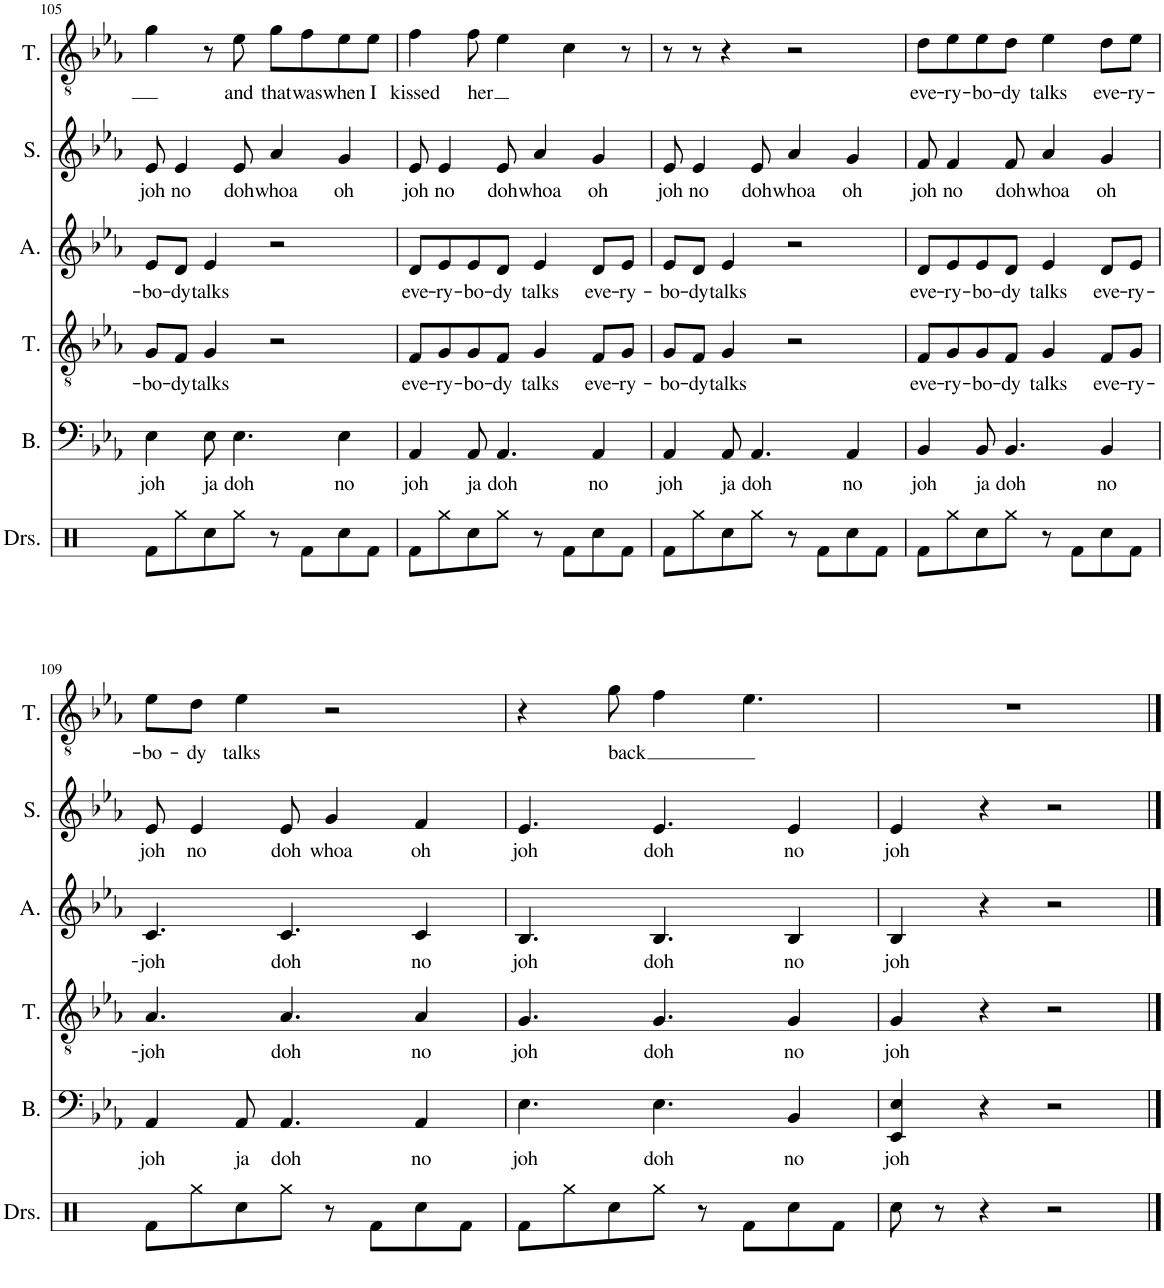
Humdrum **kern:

**kern	**kern	**text	**kern	**text	**kern	**text	**kern	**text	**kern	**text
*part6	*part5	*part5	*part4	*part4	*part3	*part3	*part2	*part2	*part1	*part1
*staff6	*staff5	*staff5	*staff4	*staff4	*staff3	*staff3	*staff2	*staff2	*staff1	*staff1
*I"Drumset	*I"Bass	*	*I"Tenor	*	*I"Alto	*	*I"Soprano	*	*I"Tenor	*
*I'Drs.	*I'B.	*	*I'T.	*	*I'A.	*	*I'S.	*	*I'T.	*
!!LO:PB:g=z
*clefX	*clefF4	*	*clefGv2	*	*clefG2	*	*clefG2	*	*clefGv2	*
*k[]	*k[b-e-a-]	*	*k[b-e-a-]	*	*k[b-e-a-]	*	*k[b-e-a-]	*	*k[b-e-a-]	*
*M4/4	*M4/4	*	*M4/4	*	*M4/4	*	*M4/4	*	*M4/4	*
=105	=105	=105	=105	=105	=105	=105	=105	=105	=105	=105
!	!	!LO:LY:b	!	!LO:LY:b	!	!LO:LY:b	!	!LO:LY:b	!	!
8Rf\L	4E-\	joh	8G/L	-bo-	8e-/L	-bo-	8e-/	joh	4g\	.
!	!	!	!	!LO:LY:b	!	!LO:LY:b	!	!LO:LY:b	!	!
8Rgg\	.	.	8F/J	-dy	8d/J	-dy	4e-/	no	.	.
!	!	!LO:LY:b	!	!LO:LY:b	!	!LO:LY:b	!	!	!	!
8Rcc\	8E-\	ja	4G/	talks	4e-/	talks	.	.	8r	.
!	!	!LO:LY:b	!	!	!	!	!	!LO:LY:b	!	!LO:LY:b
8Rgg\J	4.E-\	doh	.	.	.	.	8e-/	doh	8e-\	and
!	!	!	!	!	!	!	!	!LO:LY:b	!	!LO:LY:b
8r	.	.	2r	.	2r	.	4a-/	whoa	8g\L	that
!	!	!	!	!	!	!	!	!	!	!LO:LY:b
8Rf\L	.	.	.	.	.	.	.	.	8f\	was
!	!	!LO:LY:b	!	!	!	!	!	!LO:LY:b	!	!LO:LY:b
8Rcc\	4E-\	no	.	.	.	.	4g/	oh	8e-\	when
!	!	!	!	!	!	!	!	!	!	!LO:LY:b
8Rf\J	.	.	.	.	.	.	.	.	8e-\J	I
=106	=106	=106	=106	=106	=106	=106	=106	=106	=106	=106
!	!	!LO:LY:b	!	!LO:LY:b	!	!LO:LY:b	!	!LO:LY:b	!	!LO:LY:b
8Rf\L	4AA-/	joh	8F/L	eve-	8d/L	eve-	8e-/	joh	4f\	kissed
!	!	!	!	!LO:LY:b	!	!LO:LY:b	!	!LO:LY:b	!	!
8Rgg\	.	.	8G/	-ry-	8e-/	-ry-	4e-/	no	.	.
!	!	!LO:LY:b	!	!LO:LY:b	!	!LO:LY:b	!	!	!	!LO:LY:b
8Rcc\	8AA-/	ja	8G/	-bo-	8e-/	-bo-	.	.	8f\	her
!	!	!LO:LY:b	!	!LO:LY:b	!	!LO:LY:b	!	!LO:LY:b	!	!
8Rgg\J	4.AA-/	doh	8F/J	-dy	8d/J	-dy	8e-/	doh	4e-\	.
!	!	!	!	!LO:LY:b	!	!LO:LY:b	!	!LO:LY:b	!	!
8r	.	.	4G/	talks	4e-/	talks	4a-/	whoa	.	.
8Rf\L	.	.	.	.	.	.	.	.	4c\	.
!	!	!LO:LY:b	!	!LO:LY:b	!	!LO:LY:b	!	!LO:LY:b	!	!
8Rcc\	4AA-/	no	8F/L	eve-	8d/L	eve-	4g/	oh	.	.
!	!	!	!	!LO:LY:b	!	!LO:LY:b	!	!	!	!
8Rf\J	.	.	8G/J	-ry-	8e-/J	-ry-	.	.	8r	.
=107	=107	=107	=107	=107	=107	=107	=107	=107	=107	=107
!	!	!LO:LY:b	!	!LO:LY:b	!	!LO:LY:b	!	!LO:LY:b	!	!
8Rf\L	4AA-/	joh	8G/L	-bo-	8e-/L	-bo-	8e-/	joh	8r	.
!	!	!	!	!LO:LY:b	!	!LO:LY:b	!	!LO:LY:b	!	!
8Rgg\	.	.	8F/J	-dy	8d/J	-dy	4e-/	no	8r	.
!	!	!LO:LY:b	!	!LO:LY:b	!	!LO:LY:b	!	!	!	!
8Rcc\	8AA-/	ja	4G/	talks	4e-/	talks	.	.	4r	.
!	!	!LO:LY:b	!	!	!	!	!	!LO:LY:b	!	!
8Rgg\J	4.AA-/	doh	.	.	.	.	8e-/	doh	.	.
!	!	!	!	!	!	!	!	!LO:LY:b	!	!
8r	.	.	2r	.	2r	.	4a-/	whoa	2r	.
8Rf\L	.	.	.	.	.	.	.	.	.	.
!	!	!LO:LY:b	!	!	!	!	!	!LO:LY:b	!	!
8Rcc\	4AA-/	no	.	.	.	.	4g/	oh	.	.
8Rf\J	.	.	.	.	.	.	.	.	.	.
=108	=108	=108	=108	=108	=108	=108	=108	=108	=108	=108
!	!	!LO:LY:b	!	!LO:LY:b	!	!LO:LY:b	!	!LO:LY:b	!	!LO:LY:b
8Rf\L	4BB-/	joh	8F/L	eve-	8d/L	eve-	8f/	joh	8d\L	eve-
!	!	!	!	!LO:LY:b	!	!LO:LY:b	!	!LO:LY:b	!	!LO:LY:b
8Rgg\	.	.	8G/	-ry-	8e-/	-ry-	4f/	no	8e-\	-ry-
!	!	!LO:LY:b	!	!LO:LY:b	!	!LO:LY:b	!	!	!	!LO:LY:b
8Rcc\	8BB-/	ja	8G/	-bo-	8e-/	-bo-	.	.	8e-\	-bo-
!	!	!LO:LY:b	!	!LO:LY:b	!	!LO:LY:b	!	!LO:LY:b	!	!LO:LY:b
8Rgg\J	4.BB-/	doh	8F/J	-dy	8d/J	-dy	8f/	doh	8d\J	-dy
!	!	!	!	!LO:LY:b	!	!LO:LY:b	!	!LO:LY:b	!	!LO:LY:b
8r	.	.	4G/	talks	4e-/	talks	4a-/	whoa	4e-\	talks
8Rf\L	.	.	.	.	.	.	.	.	.	.
!	!	!LO:LY:b	!	!LO:LY:b	!	!LO:LY:b	!	!LO:LY:b	!	!LO:LY:b
8Rcc\	4BB-/	no	8F/L	eve-	8d/L	eve-	4g/	oh	8d\L	eve-
!	!	!	!	!LO:LY:b	!	!LO:LY:b	!	!	!	!LO:LY:b
8Rf\J	.	.	8G/J	-ry-	8e-/J	-ry-	.	.	8e-\J	-ry-
!!LO:LB:g=z
=109	=109	=109	=109	=109	=109	=109	=109	=109	=109	=109
!	!	!LO:LY:b	!	!LO:LY:b	!	!LO:LY:b	!	!LO:LY:b	!	!LO:LY:b
8Rf\L	4AA-/	joh	4.A-/	joh	4.c/	joh	8e-/	joh	8e-\L	-bo-
!	!	!	!	!	!	!	!	!LO:LY:b	!	!LO:LY:b
8Rgg\	.	.	.	.	.	.	4e-/	no	8d\J	-dy
!	!	!LO:LY:b	!	!	!	!	!	!	!	!LO:LY:b
8Rcc\	8AA-/	ja	.	.	.	.	.	.	4e-\	talks
!	!	!LO:LY:b	!	!LO:LY:b	!	!LO:LY:b	!	!LO:LY:b	!	!
8Rgg\J	4.AA-/	doh	4.A-/	doh	4.c/	doh	8e-/	doh	.	.
!	!	!	!	!	!	!	!	!LO:LY:b	!	!
8r	.	.	.	.	.	.	4g/	whoa	2r	.
8Rf\L	.	.	.	.	.	.	.	.	.	.
!	!	!LO:LY:b	!	!LO:LY:b	!	!LO:LY:b	!	!LO:LY:b	!	!
8Rcc\	4AA-/	no	4A-/	no	4c/	no	4f/	oh	.	.
8Rf\J	.	.	.	.	.	.	.	.	.	.
=110	=110	=110	=110	=110	=110	=110	=110	=110	=110	=110
!	!	!LO:LY:b	!	!LO:LY:b	!	!LO:LY:b	!	!LO:LY:b	!	!
8Rf\L	4.E-\	joh	4.G/	joh	4.B-/	joh	4.e-/	joh	4r	.
8Rgg\	.	.	.	.	.	.	.	.	.	.
!	!	!	!	!	!	!	!	!	!	!LO:LY:b
8Rcc\	.	.	.	.	.	.	.	.	8g\	back
!	!	!LO:LY:b	!	!LO:LY:b	!	!LO:LY:b	!	!LO:LY:b	!	!
8Rgg\J	4.E-\	doh	4.G/	doh	4.B-/	doh	4.e-/	doh	4f\	.
8r	.	.	.	.	.	.	.	.	.	.
8Rf\L	.	.	.	.	.	.	.	.	4.e-\	.
!	!	!LO:LY:b	!	!LO:LY:b	!	!LO:LY:b	!	!LO:LY:b	!	!
8Rcc\	4BB-/	no	4G/	no	4B-/	no	4e-/	no	.	.
8Rf\J	.	.	.	.	.	.	.	.	.	.
=111	=111	=111	=111	=111	=111	=111	=111	=111	=111	=111
!	!	!LO:LY:b	!	!LO:LY:b	!	!LO:LY:b	!	!LO:LY:b	!	!
8Rcc\	4EE-/ 4E-/	joh	4G/	joh	4B-/	joh	4e-/	joh	1r	.
8r	.	.	.	.	.	.	.	.	.	.
4r	4r	.	4r	.	4r	.	4r	.	.	.
2r	2r	.	2r	.	2r	.	2r	.	.	.
==	==	==	==	==	==	==	==	==	==	==
*-	*-	*-	*-	*-	*-	*-	*-	*-	*-	*-
